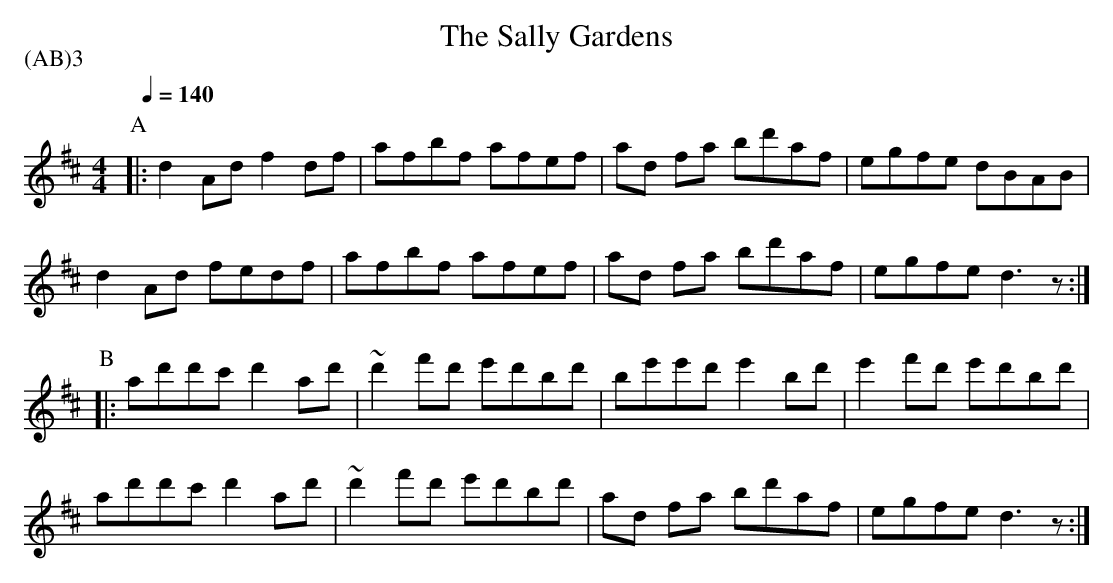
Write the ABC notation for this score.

X:1
T:Sally Gardens, The
P:(AB)3
M:4/4
K:D
Q:1/4=140
P:A
|: d2Ad f2df | afbf afef  | ad fa bd'af     |  egfe dBAB|
  d2Ad fedf  |   afbf afef|    ad fa bd'af  |  egfe d3z:|
P:B
|: ad'd'c' d'2ad' | ~d'2f'd' e'd'bd' | be'e'd' e'2bd' | e'2f'd' e'd'bd' |
ad'd'c' d'2ad'|~d'2f'd' e'd'bd'|   ad fa bd'af    |    egfe d3z:|
